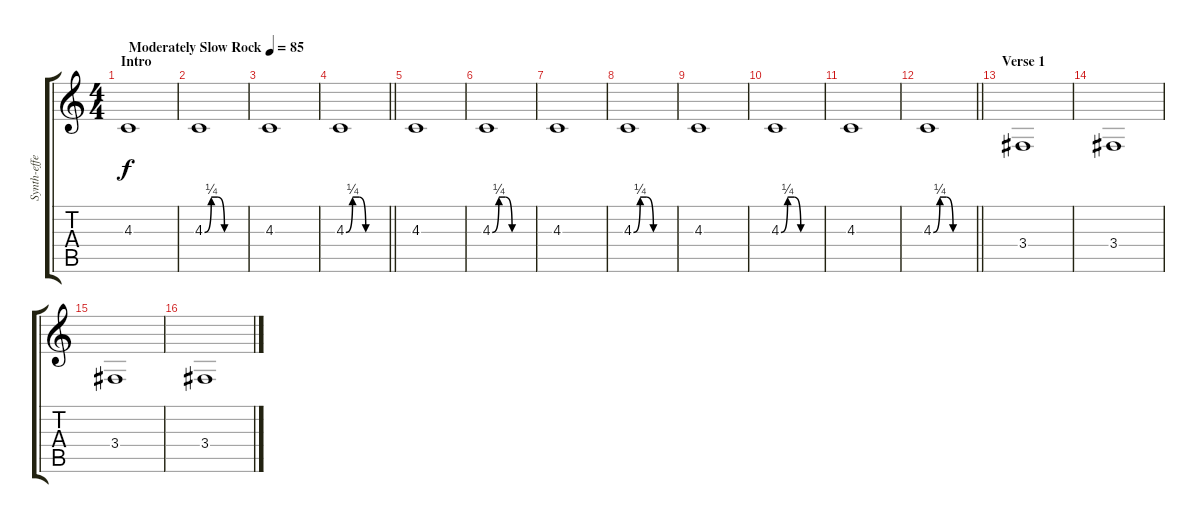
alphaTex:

\track ("Synth-effect" "Synth-effe") {instrument pad2warm}
\staff {score tabs}
\tuning (C4 C4 Ab3 Eb3 Bb2 F2) {hide}
\ts (4 4)
\section ("" "Intro")
\tempo (85 "Moderately Slow Rock")
\clef g2
\ks c
4.3.1{dy f instrument pad2warm} |
4.3{be (custom 0 0 10 1 20 1 30 0 60 0)}.1 |
4.3.1 |
\barLineRight lightlight
4.3{be (custom 0 0 10 1 20 1 30 0 60 0)}.1 |
4.3.1 |
4.3{be (custom 0 0 10 1 20 1 30 0 60 0)}.1 |
4.3.1 |
4.3{be (custom 0 0 10 1 20 1 30 0 60 0)}.1 |
4.3.1 |
4.3{be (custom 0 0 10 1 20 1 30 0 60 0)}.1 |
4.3.1 |
\barLineRight lightlight
4.3{be (custom 0 0 10 1 20 1 30 0 60 0)}.1 |
\section ("" "Verse 1")
3.4.1{volume 8 instrument pad2warm} |
3.4.1 |
3.4.1 |
3.4.1
